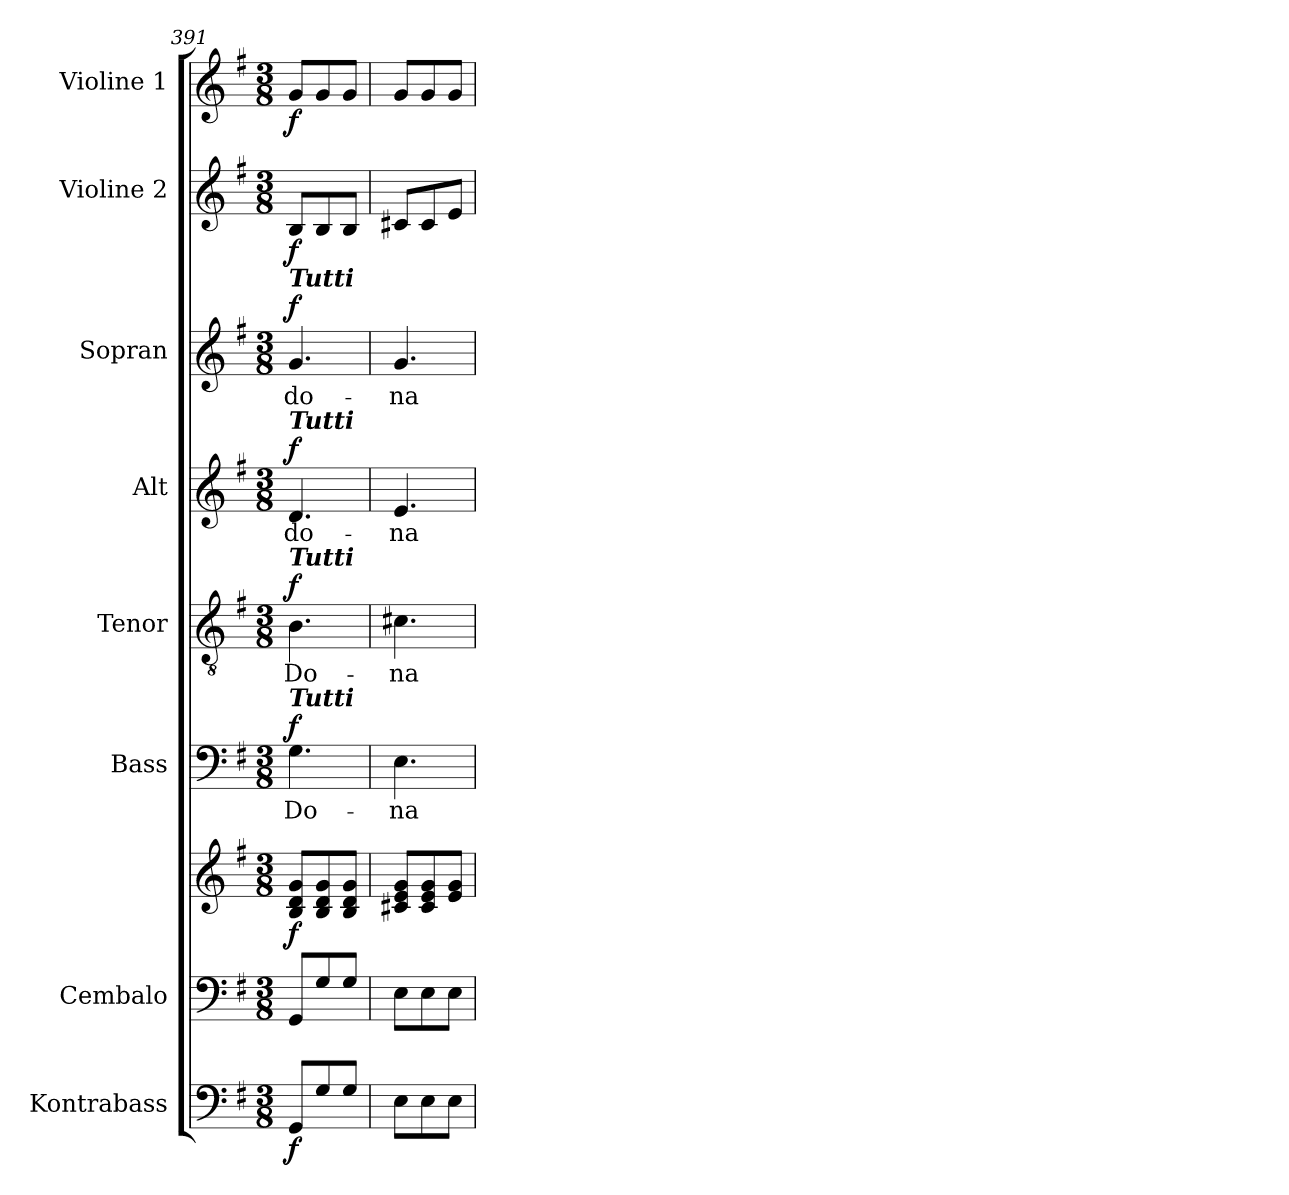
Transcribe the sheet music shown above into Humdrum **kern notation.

**kern	**dynam	**kern	**kern	**dynam	**kern	**text	**dynam	**kern	**text	**dynam	**kern	**text	**dynam	**kern	**text	**dynam	**kern	**dynam	**kern	**dynam
*part8	*part8	*part7	*part7	*part7	*part6	*part6	*part6	*part5	*part5	*part5	*part4	*part4	*part4	*part3	*part3	*part3	*part2	*part2	*part1	*part1
*staff9	*staff9	*staff8	*staff7	*staff7/8	*staff6	*staff6	*staff6	*staff5	*staff5	*staff5	*staff4	*staff4	*staff4	*staff3	*staff3	*staff3	*staff2	*staff2	*staff1	*staff1
*I"Kontrabass	*	*I"Cembalo	*	*	*I"Bass	*	*	*I"Tenor	*	*	*I"Alt	*	*	*I"Sopran	*	*	*I"Violine 2	*	*I"Violine 1	*
*I'Kb.	*	*I'Cemb.	*	*	*I'B.	*	*	*I'T.	*	*	*I'A.	*	*	*I'S.	*	*	*I'Vl. 2	*	*I'Vl. 1	*
*clefF4	*	*clefF4	*clefG2	*	*clefF4	*	*	*clefGv2	*	*	*clefG2	*	*	*clefG2	*	*	*clefG2	*	*clefG2	*
*ITrd7c12	*	*	*	*	*	*	*	*	*	*	*	*	*	*	*	*	*	*	*	*
*k[f#]	*	*k[f#]	*k[f#]	*	*k[f#]	*	*	*k[f#]	*	*	*k[f#]	*	*	*k[f#]	*	*	*k[f#]	*	*k[f#]	*
*G:	*	*G:	*G:	*	*G:	*	*	*G:	*	*	*G:	*	*	*G:	*	*	*G:	*	*G:	*
*M3/8	*	*M3/8	*M3/8	*	*M3/8	*	*	*M3/8	*	*	*M3/8	*	*	*M3/8	*	*	*M3/8	*	*M3/8	*
=391	=391	=391	=391	=391	=391	=391	=391	=391	=391	=391	=391	=391	=391	=391	=391	=391	=391	=391	=391	=391
!	!	!	!	!	!	!	!	!	!	!	!	!	!	!LO:TX:a:Bi:t=Tutti	!	!	!	!	!	!
!	!	!	!	!	!	!	!	!	!	!	!LO:TX:a:Bi:t=Tutti	!	!	!	!	!	!	!	!	!
!	!	!	!	!	!	!	!	!LO:TX:a:Bi:t=Tutti	!	!	!	!	!	!	!	!	!	!	!	!
!	!	!	!	!	!LO:TX:a:Bi:t=Tutti	!	!	!	!	!	!	!	!	!	!	!	!	!	!	!
!	!LO:DY:b	!	!	!LO:DY:b	!	!LO:LY:b	!LO:DY:a	!	!LO:LY:b	!LO:DY:a	!	!LO:LY:b	!LO:DY:a	!	!LO:LY:b	!LO:DY:a	!	!LO:DY:b	!	!LO:DY:b
8GGG/L	f	8GG/L	8B/ 8d/ 8g/L	f	4.G\	Do-	f	4.B\	Do-	f	4.d/	do-	f	4.g/	do-	f	8B/L	f	8g/L	f
8GG/	.	8G/	8B/ 8d/ 8g/	.	.	.	.	.	.	.	.	.	.	.	.	.	8B/	.	8g/	.
8GG/J	.	8G/J	8B/ 8d/ 8g/J	.	.	.	.	.	.	.	.	.	.	.	.	.	8B/J	.	8g/J	.
!!LO:PB:g=z
=392	=392	=392	=392	=392	=392	=392	=392	=392	=392	=392	=392	=392	=392	=392	=392	=392	=392	=392	=392	=392
!	!	!	!	!	!	!LO:LY:b	!	!	!LO:LY:b	!	!	!LO:LY:b	!	!	!LO:LY:b	!	!	!	!	!
8EE\L	.	8E\L	8c#X/ 8e/ 8g/L	.	4.E\	-na	.	4.c#X\	-na	.	4.e/	-na	.	4.g/	-na	.	8c#X/L	.	8g/L	.
8EE\	.	8E\	8c#/ 8e/ 8g/	.	.	.	.	.	.	.	.	.	.	.	.	.	8c#/	.	8g/	.
8EE\J	.	8E\J	8e/ 8g/J	.	.	.	.	.	.	.	.	.	.	.	.	.	8e/J	.	8g/J	.
=	=	=	=	=	=	=	=	=	=	=	=	=	=	=	=	=	=	=	=	=
*-	*-	*-	*-	*-	*-	*-	*-	*-	*-	*-	*-	*-	*-	*-	*-	*-	*-	*-	*-	*-
